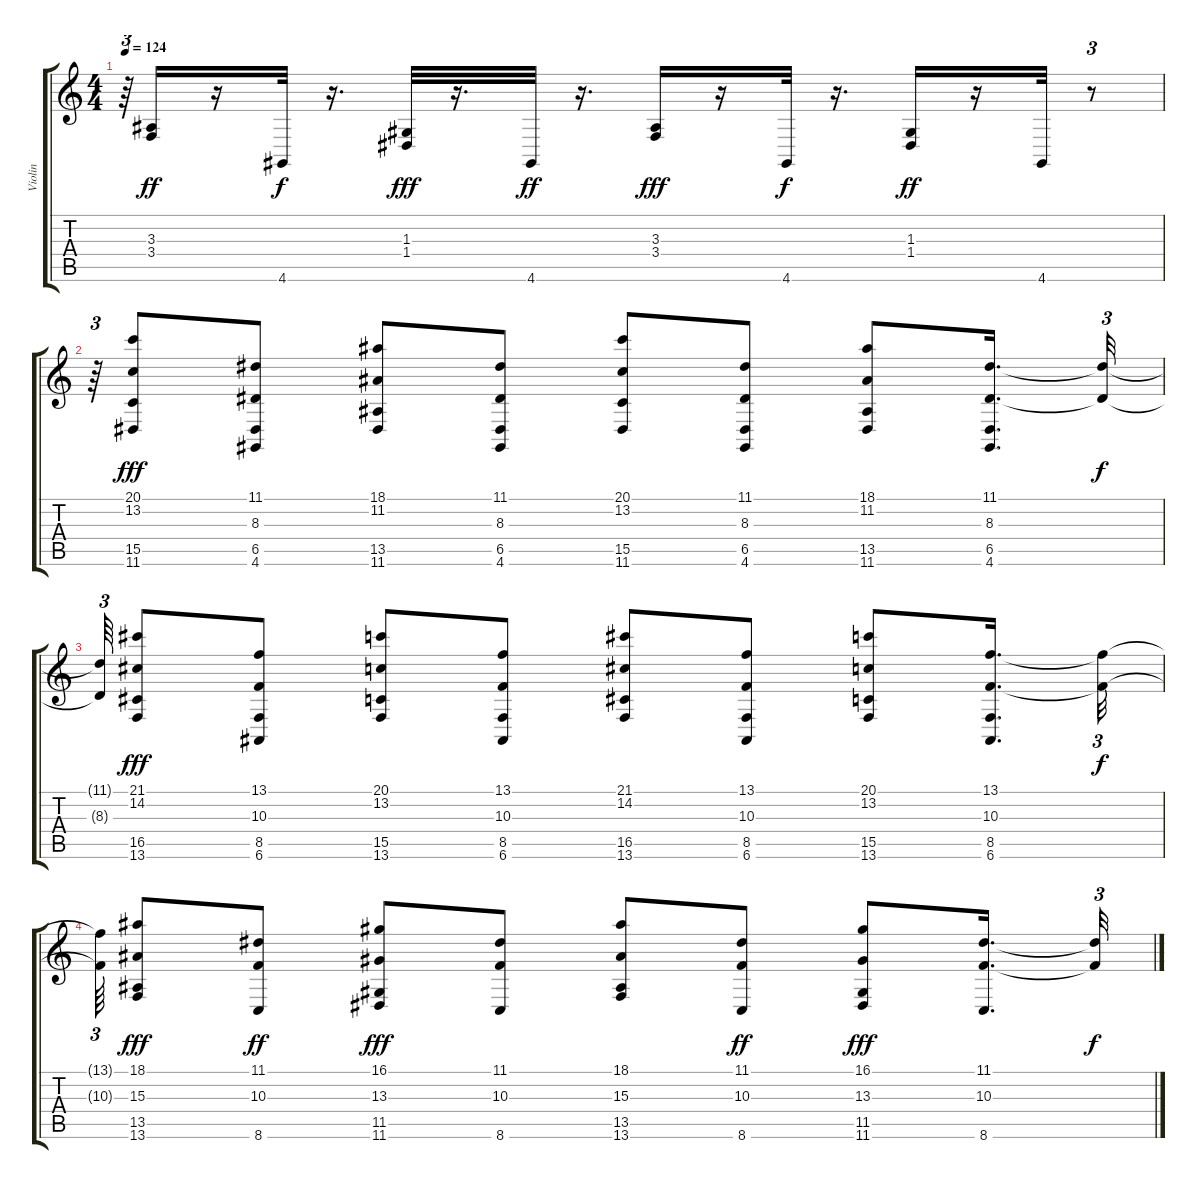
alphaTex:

\track ("Violin" "Violin") {instrument stringensemble1}
\staff {score tabs}
\tuning (E4 B3 G3 D3 A2 E2) {hide}
\ts (4 4)
\tempo 124
\clef g2
\ks c
r.64{tu (3 2) dy ff} (3.3 3.4).16 r.16 4.6.32{dy f} r.16{d} (1.3 1.4).32{dy fff} r.16{d} 4.6.32{dy ff} r.16{d} (3.3 3.4).16{dy fff} r.16 4.6.32{dy f} r.16{d} (1.3 1.4).16{dy ff} r.16 4.6.32 r.8{tu (3 2)} |
r.64{tu (3 2)} (20.1 13.2 15.5 11.6).8{dy fff} (11.1 8.3 6.5 4.6).8 (18.1 11.2 13.5 11.6).8 (11.1 8.3 6.5 4.6).8 (20.1 13.2 15.5 11.6).8 (11.1 8.3 6.5 4.6).8 (18.1 11.2 13.5 11.6).8 (11.1 8.3 6.5 4.6).16{d} (11.1{t} 8.3{t}).32{tu (3 2) dy f} |
(11.1{t} 8.3{t}).64{tu (3 2)} (21.1 14.2 16.5 13.6).8{dy fff} (13.1 10.3 8.5 6.6).8 (20.1 13.2 15.5 13.6).8 (13.1 10.3 8.5 6.6).8 (21.1 14.2 16.5 13.6).8 (13.1 10.3 8.5 6.6).8 (20.1 13.2 15.5 13.6).8 (13.1 10.3 8.5 6.6).16{d} (13.1{t} 10.3{t}).32{tu (3 2) dy f} |
(13.1{t} 10.3{t}).64{tu (3 2)} (18.1 15.3 13.5 13.6).8{dy fff} (11.1 10.3 8.6).8{dy ff} (16.1 13.3 11.5 11.6).8{dy fff} (11.1 10.3 8.6).8 (18.1 15.3 13.5 13.6).8 (11.1 10.3 8.6).8{dy ff} (16.1 13.3 11.5 11.6).8{dy fff} (11.1 10.3 8.6).16{d} (11.1{t} 10.3{t}).32{tu (3 2) dy f}
